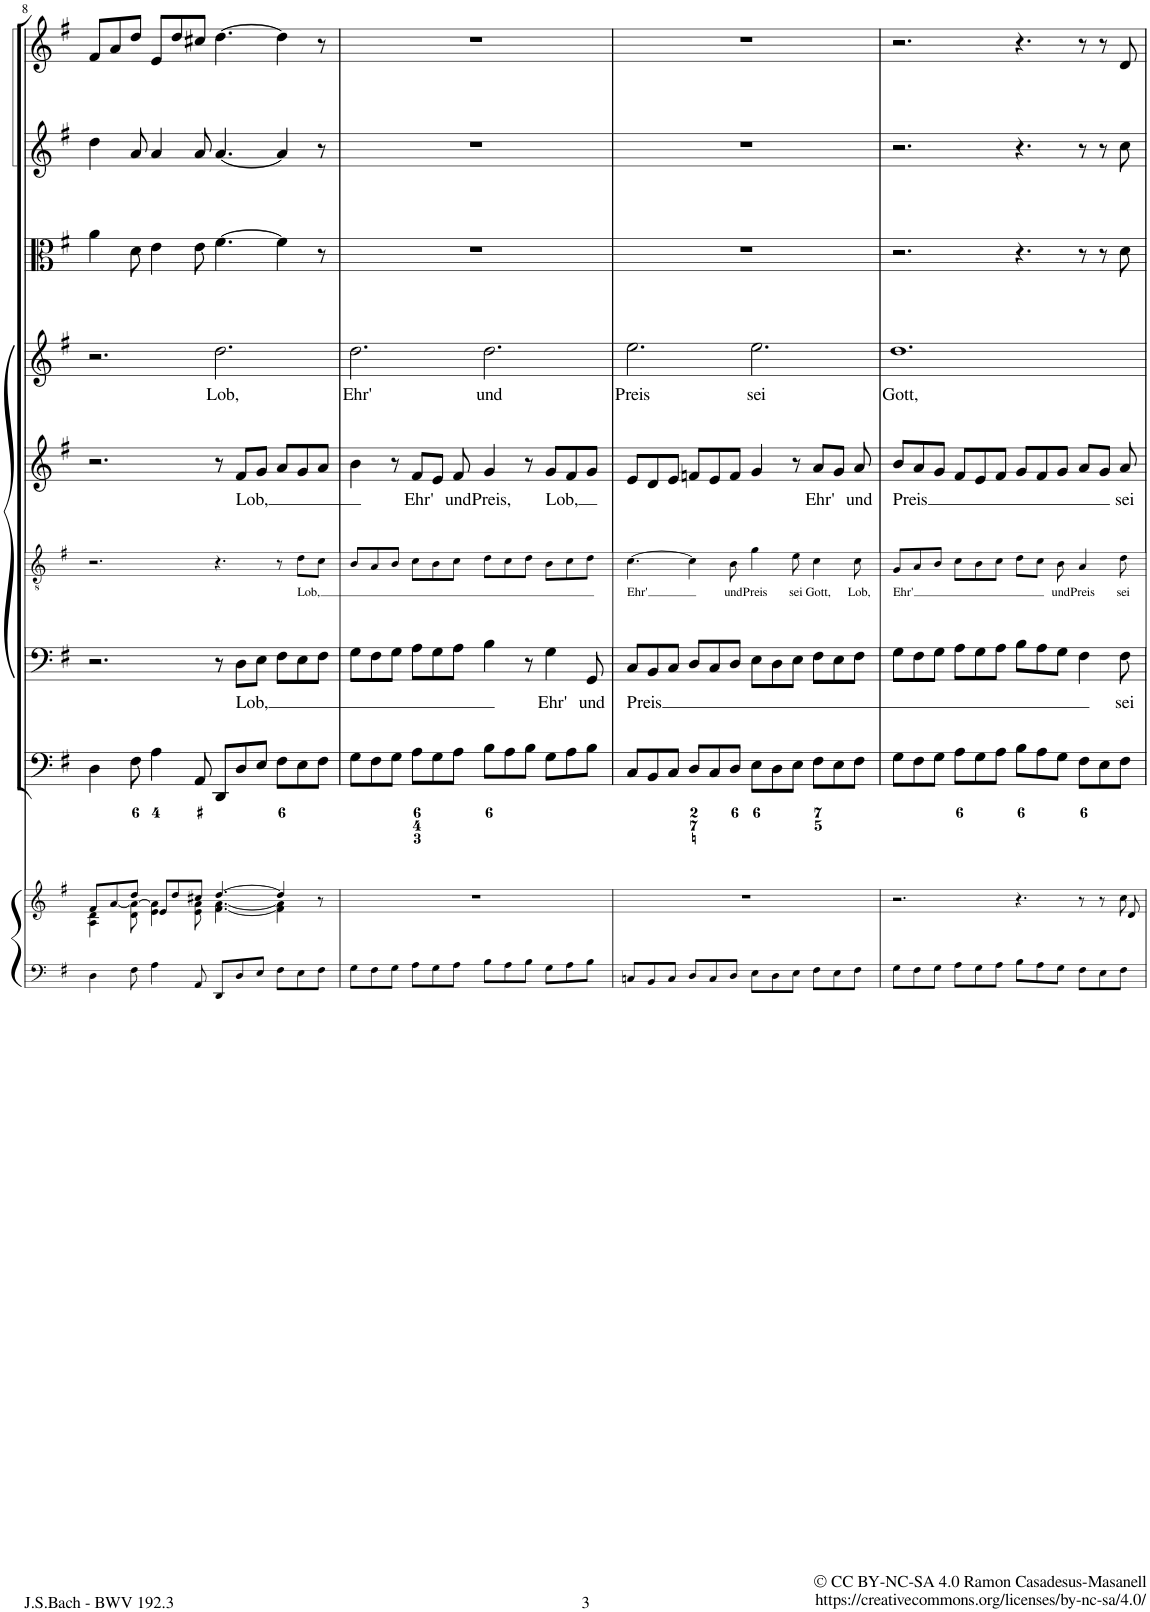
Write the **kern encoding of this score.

**kern	**kern	**kern	**kern	**text	**kern	**text	**kern	**text	**kern	**text	**kern	**kern	**kern
*part9	*part9	*part8	*part7	*part7	*part6	*part6	*part5	*part5	*part4	*part4	*part3	*part2	*part1
*staff10	*staff9	*staff8	*staff7	*staff7	*staff6	*staff6	*staff5	*staff5	*staff4	*staff4	*staff3	*staff2	*staff1
*I"Piano reduction	*	*I"Continuo	*I"Basso	*	*I"Tenor	*	*I"Alto	*	*I"Soprano	*	*I"Viola	*I"Flauto traverso II. Oboe II. Violino II.	*I"Flauto traverso I. Oboe I. Violino I.
*I'Pno	*	*	*	*	*	*	*	*	*	*	*I'Vla	*I'Vln	*I'Vln
!!LO:PB:g=z
*clefF4	*clefG2	*clefF4	*clefF4	*	*clefGv2	*	*clefG2	*	*clefG2	*	*clefC3	*clefG2	*clefG2
*k[f#]	*k[f#]	*k[f#]	*k[f#]	*	*k[f#]	*	*k[f#]	*	*k[f#]	*	*k[f#]	*k[f#]	*k[f#]
*M12/8	*M12/8	*M12/8	*M12/8	*	*M12/8	*	*M12/8	*	*M12/8	*	*M12/8	*M12/8	*M12/8
=8	=8	=8	=8	=8	=8	=8	=8	=8	=8	=8	=8	=8	=8
*	*^	*	*	*	*	*	*	*	*	*	*	*	*
4D\	8f#/L	4A\ 4d\	4D\	2.r	.	2.r	.	2.r	.	2.r	.	4a\	4dd\	8f#/L
.	[<8a/	.	.	.	.	.	.	.	.	.	.	.	.	8a/
8F#\	8dd/J	8d\ 8a\_	8F#\	.	.	.	.	.	.	.	.	8d\	8a/	8dd/J
4A\	8e/L	4e\ 4a\]	4A\	.	.	.	.	.	.	.	.	4e\	4a/	8e/L
.	8dd/	.	.	.	.	.	.	.	.	.	.	.	.	8dd/
8AA/	8cc#X/J	8e\ 8a\	8AA/	.	.	.	.	.	.	.	.	8e\	8a/	8cc#X/J
!	!	!	!	!	!	!	!	!	!	!	!LO:LY:b	!	!	!
8DD/L	[4.dd/	[4.f#\ [4.a\	8DD/L	8r	.	4.r	.	8r	.	2.dd\	Lob,	[4.f#\	[4.a/	[4.dd\
!	!	!	!	!	!LO:LY:b	!	!	!	!LO:LY:b	!	!	!	!	!
8D/	.	.	8D/	8D\L	Lob,	.	.	8f#/L	Lob,	.	.	.	.	.
8E/J	.	.	8E/J	8E\J	.	.	.	8g/J	.	.	.	.	.	.
8F#\L	4dd/]	4f#\] 4a\]	8F#\L	8F#\L	.	8r	.	8a/L	.	.	.	4f#\]	4a/]	4dd\]
!	!	!	!	!	!	!	!LO:LY:b	!	!	!	!	!	!	!
8E\	.	.	8E\	8E\	.	8d\L	Lob,	8g/	.	.	.	.	.	.
8F#\J	8r	8ryy	8F#\J	8F#\J	.	8c\J	.	8a/J	.	.	.	8r	8r	8r
=9	=9	=9	=9	=9	=9	=9	=9	=9	=9	=9	=9	=9	=9	=9
!	!	!	!	!	!	!	!	!	!	!	!LO:LY:b	!	!	!
*	*v	*v	*	*	*	*	*	*	*	*	*	*	*	*
8G\L	1.r	8G\L	8G\L	.	8B/L	.	4b\	.	2.dd\	Ehr'	1.r	1.r	1.r
8F#\	.	8F#\	8F#\	.	8A/	.	.	.	.	.	.	.	.
8G\J	.	8G\J	8G\J	.	8B/J	.	8r	.	.	.	.	.	.
!	!	!	!	!	!	!	!	!LO:LY:b	!	!	!	!	!
8A\L	.	8A\L	8A\L	.	8c\L	.	8f#/L	Ehr'	.	.	.	.	.
8G\	.	8G\	8G\	.	8B\	.	8e/J	.	.	.	.	.	.
!	!	!	!	!	!	!	!	!LO:LY:b	!	!	!	!	!
8A\J	.	8A\J	8A\J	.	8c\J	.	8f#/	und	.	.	.	.	.
!	!	!	!	!	!	!	!	!LO:LY:b	!	!LO:LY:b	!	!	!
8B\L	.	8B\L	4B\	.	8d\L	.	4g/	Preis,	2.dd\	und	.	.	.
8A\	.	8A\	.	.	8c\	.	.	.	.	.	.	.	.
8B\J	.	8B\J	8r	.	8d\J	.	8r	.	.	.	.	.	.
!	!	!	!	!LO:LY:b	!	!	!	!LO:LY:b	!	!	!	!	!
8G\L	.	8G\L	4G\	Ehr'	8B\L	.	8g/L	Lob,	.	.	.	.	.
8A\	.	8A\	.	.	8c\	.	8f#/	.	.	.	.	.	.
!	!	!	!	!LO:LY:b	!	!	!	!	!	!	!	!	!
8B\J	.	8B\J	8GG/	und	8d\J	.	8g/J	.	.	.	.	.	.
=10	=10	=10	=10	=10	=10	=10	=10	=10	=10	=10	=10	=10	=10
!	!	!	!	!LO:LY:b	!	!LO:LY:b	!	!	!	!LO:LY:b	!	!	!
8Cn/L	1.r	8C/L	8C/L	Preis	[4.c\	Ehr'	8e/L	.	2.ee\	Preis	1.r	1.r	1.r
8BB/	.	8BB/	8BB/	.	.	.	8d/	.	.	.	.	.	.
8C/J	.	8C/J	8C/J	.	.	.	8e/J	.	.	.	.	.	.
8D/L	.	8D/L	8D/L	.	4c\]	.	8fn/L	.	.	.	.	.	.
8C/	.	8C/	8C/	.	.	.	8e/	.	.	.	.	.	.
!	!	!	!	!	!	!LO:LY:b	!	!	!	!	!	!	!
8D/J	.	8D/J	8D/J	.	8B\	und	8f/J	.	.	.	.	.	.
!	!	!	!	!	!	!LO:LY:b	!	!	!	!LO:LY:b	!	!	!
8E\L	.	8E\L	8E\L	.	4g\	Preis	4g/	.	2.ee\	sei	.	.	.
8D\	.	8D\	8D\	.	.	.	.	.	.	.	.	.	.
!	!	!	!	!	!	!LO:LY:b	!	!	!	!	!	!	!
8E\J	.	8E\J	8E\J	.	8e\	sei	8r	.	.	.	.	.	.
!	!	!	!	!	!	!LO:LY:b	!	!LO:LY:b	!	!	!	!	!
8F#\L	.	8F#\L	8F#\L	.	4c\	Gott,	8a/L	Ehr'	.	.	.	.	.
8E\	.	8E\	8E\	.	.	.	8g/J	.	.	.	.	.	.
!	!	!	!	!	!	!LO:LY:b	!	!LO:LY:b	!	!	!	!	!
8F#\J	.	8F#\J	8F#\J	.	8c\	Lob,	8a/	und	.	.	.	.	.
=11	=11	=11	=11	=11	=11	=11	=11	=11	=11	=11	=11	=11	=11
*	*^	*	*	*	*	*	*	*	*	*	*	*	*
!	!	!	!	!	!	!	!LO:LY:b	!	!LO:LY:b	!	!LO:LY:b	!	!	!
8G\L	2.r	2.ryy	8G\L	8G\L	.	8G/L	Ehr'	8b/L	Preis	1.dd	Gott,	2.r	2.r	2.r
8F#\	.	.	8F#\	8F#\	.	8A/	.	8a/	.	.	.	.	.	.
8G\J	.	.	8G\J	8G\J	.	8B/J	.	8g/J	.	.	.	.	.	.
8A\L	.	.	8A\L	8A\L	.	8c\L	.	8f#/L	.	.	.	.	.	.
8G\	.	.	8G\	8G\	.	8B\	.	8e/	.	.	.	.	.	.
8A\J	.	.	8A\J	8A\J	.	8c\J	.	8f#/J	.	.	.	.	.	.
8B\L	4.r	4.ryy	8B\L	8B\L	.	8d\L	.	8g/L	.	.	.	4.r	4.r	4.r
8A\	.	.	8A\	8A\	.	8c\J	.	8f#/	.	.	.	.	.	.
!	!	!	!	!	!	!	!LO:LY:b	!	!	!	!	!	!	!
8G\J	.	.	8G\J	8G\J	.	8B\	und	8g/J	.	.	.	.	.	.
!	!	!	!	!	!	!	!LO:LY:b	!	!	!	!	!	!	!
8F#\L	8r	8ryy	8F#\L	4F#\	.	4A/	Preis	8a/L	.	.	.	8r	8r	8r
8E\	8r	8ryy	8E\	.	.	.	.	8g/J	.	.	.	8r	8r	8r
!	!	!	!	!	!LO:LY:b	!	!LO:LY:b	!	!LO:LY:b	!	!	!	!	!
8F#\J	8d/	8cc\	8F#\J	8F#\	sei	8d\	sei	8a/	sei	.	.	8d\	8cc\	8d/
*	*v	*v	*	*	*	*	*	*	*	*	*	*	*	*
=	=	=	=	=	=	=	=	=	=	=	=	=	=
*-	*-	*-	*-	*-	*-	*-	*-	*-	*-	*-	*-	*-	*-
